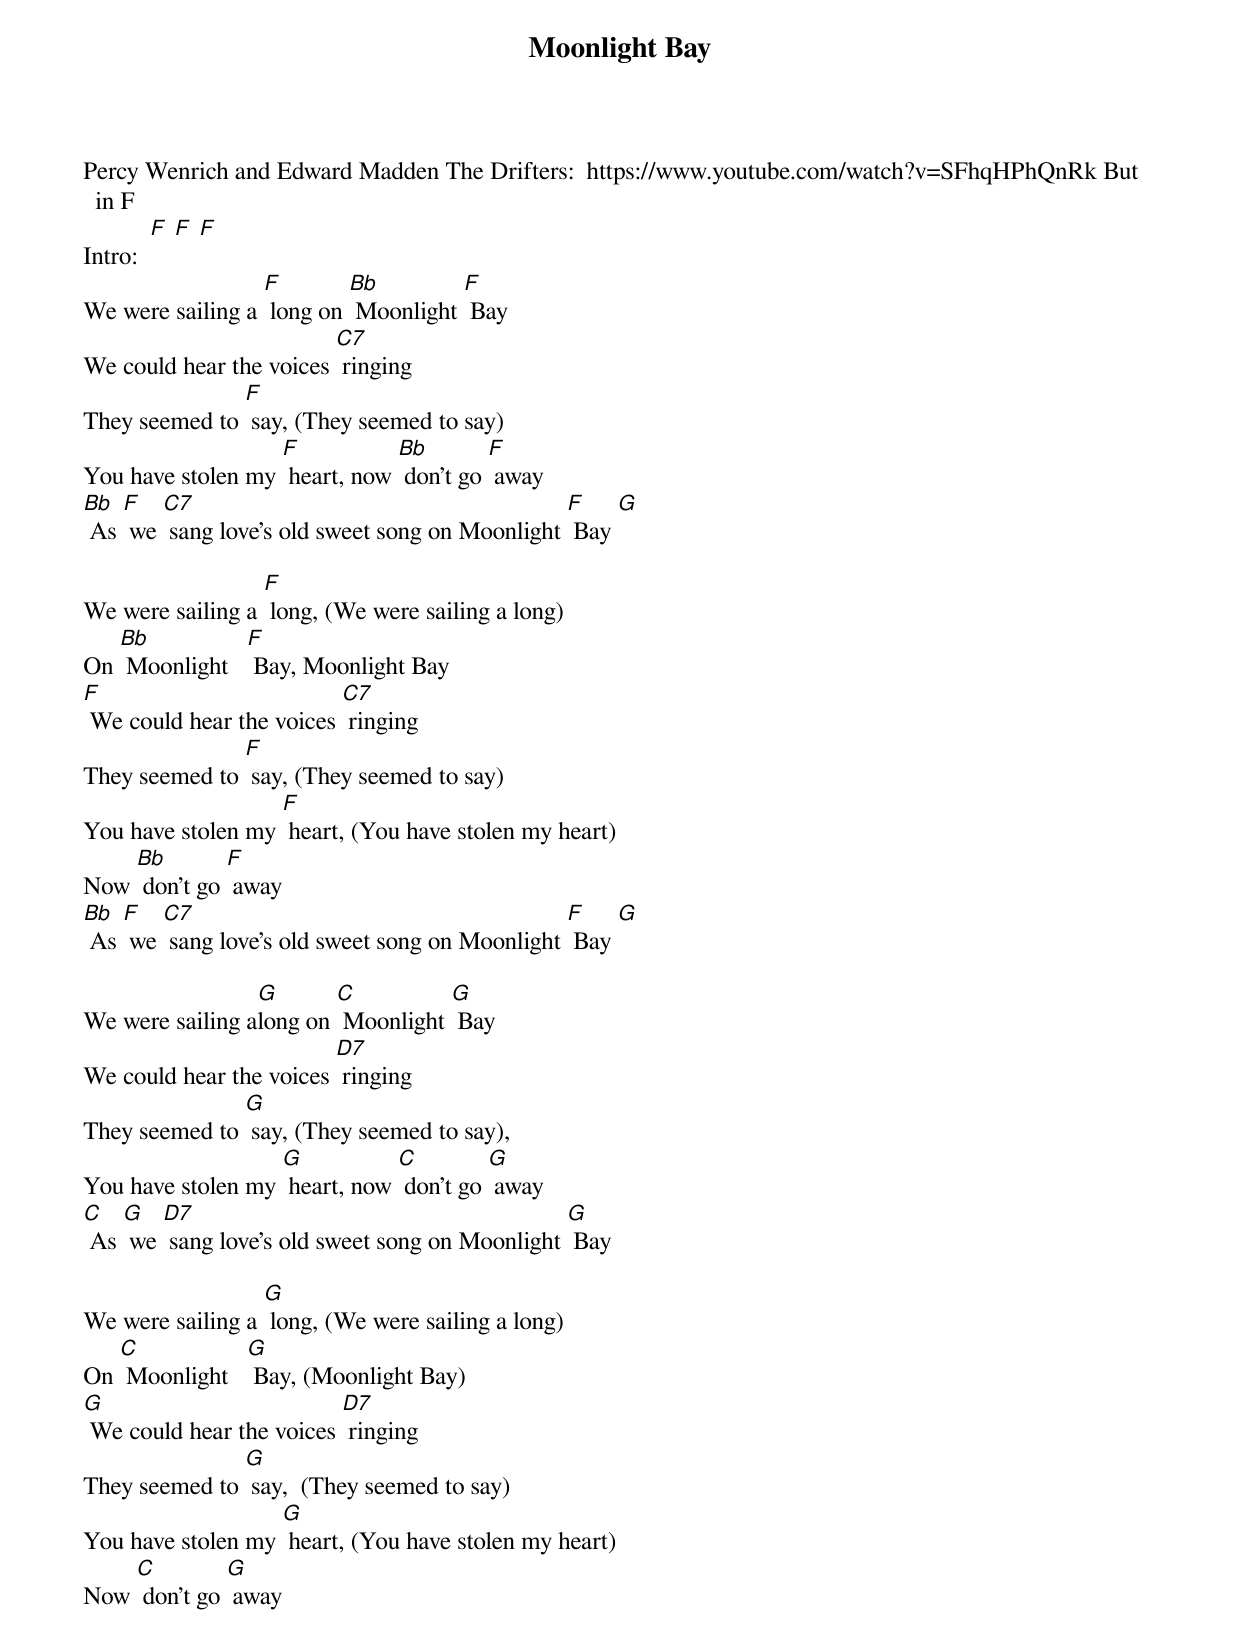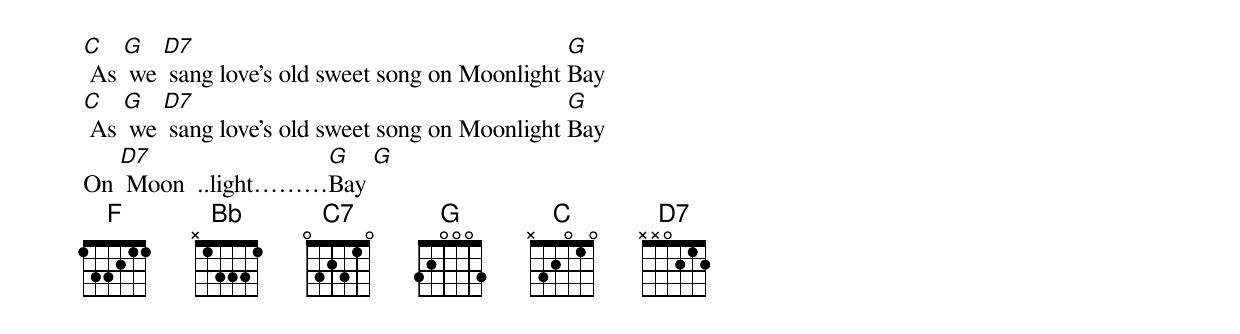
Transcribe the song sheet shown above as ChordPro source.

{t: Moonlight Bay }
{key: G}
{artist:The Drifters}
Percy Wenrich and Edward Madden The Drifters:  https://www.youtube.com/watch?v=SFhqHPhQnRk But in F
{c: }
Intro:  [F] [F] [F]
{c: }
We were sailing a [F] long on [Bb] Moonlight [F] Bay
We could hear the voices [C7] ringing
They seemed to [F] say, (They seemed to say)
You have stolen my [F] heart, now [Bb] don’t go [F] away
[Bb] As [F] we [C7] sang love’s old sweet song on Moonlight [F] Bay [G]
{c: }

We were sailing a [F] long, (We were sailing a long)
On [Bb] Moonlight   [F] Bay, Moonlight Bay
[F] We could hear the voices [C7] ringing
They seemed to [F] say, (They seemed to say)
You have stolen my [F] heart, (You have stolen my heart)
Now [Bb] don’t go [F] away
[Bb] As [F] we [C7] sang love’s old sweet song on Moonlight [F] Bay [G]
{c: }

We were sailing a[G]long on [C] Moonlight [G] Bay
We could hear the voices [D7] ringing
They seemed to [G] say, (They seemed to say),
You have stolen my [G] heart, now [C] don’t go [G] away
[C] As [G] we [D7] sang love’s old sweet song on Moonlight [G] Bay
{c: }

We were sailing a [G] long, (We were sailing a long)
On [C] Moonlight   [G] Bay, (Moonlight Bay)
[G] We could hear the voices [D7] ringing
They seemed to [G] say,  (They seemed to say)
You have stolen my [G] heart, (You have stolen my heart)
Now [C] don’t go [G] away
{c: }
[C] As [G] we [D7] sang love’s old sweet song on Moonlight [G]Bay
[C] As [G] we [D7] sang love’s old sweet song on Moonlight [G]Bay
On [D7] Moon  ..light………[G]Bay [G]
